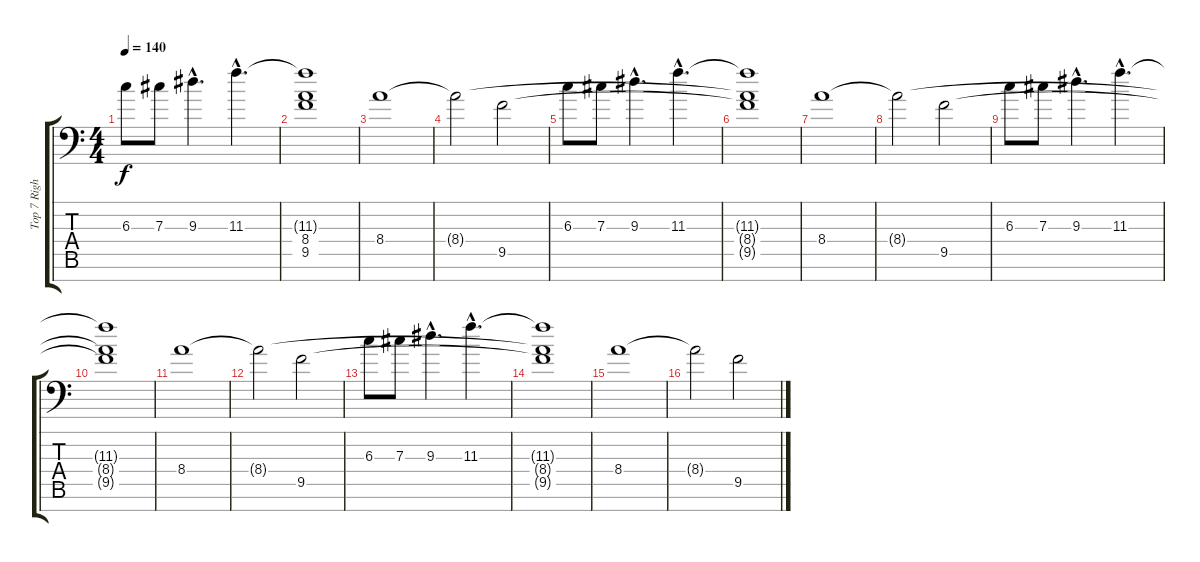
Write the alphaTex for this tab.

\track ("Top 7 Right Channel" "Top 7 Righ") {instrument overdrivenguitar}
\staff {score tabs}
\tuning (Eb4 Bb3 Gb3 Db3 Ab2 Eb2 Bb1) {hide}
\ts (4 4)
\tempo 140
\clef f4
\ks c
6.3.8{dy f} 7.3.8 9.3{hac}.4{d} 11.3{hac}.4{d} |
(11.3{t} 8.4{t} 9.5{t}).1 |
8.4.1 |
8.4{t}.2 9.5.2 |
6.3.8 7.3.8 9.3{hac}.4{d} 11.3{hac}.4{d} |
(11.3{t} 8.4{t} 9.5{t}).1 |
8.4.1 |
8.4{t}.2 9.5.2 |
6.3.8 7.3.8 9.3{hac}.4{d} 11.3{hac}.4{d} |
(11.3{t} 8.4{t} 9.5{t}).1 |
8.4.1 |
8.4{t}.2 9.5.2 |
6.3.8 7.3.8 9.3{hac}.4{d} 11.3{hac}.4{d} |
(11.3{t} 8.4{t} 9.5{t}).1 |
8.4.1 |
8.4{t}.2 9.5.2
